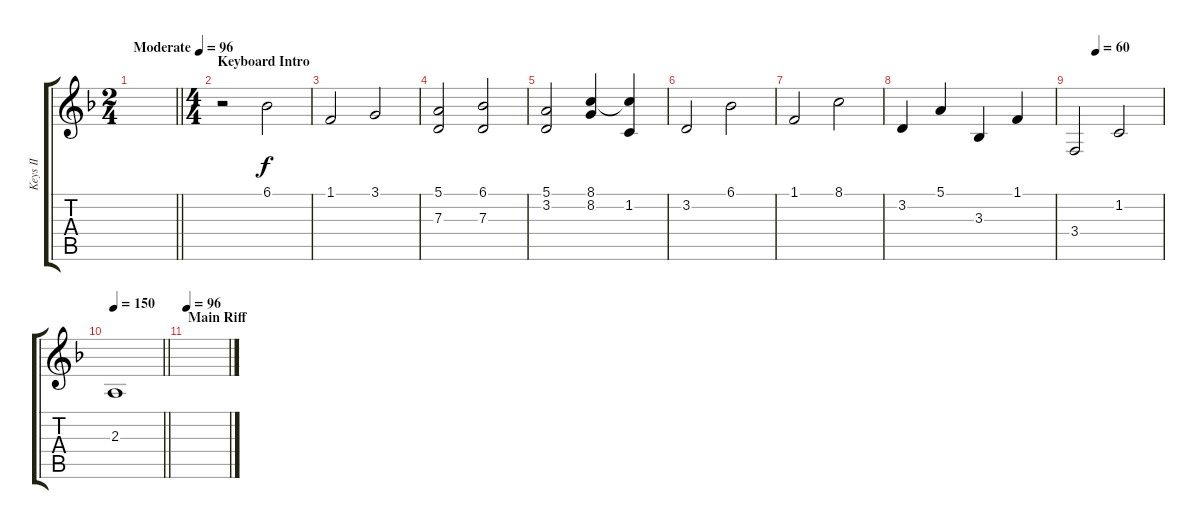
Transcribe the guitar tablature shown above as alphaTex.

\track ("Keys II" "Keys II") {instrument pad5bowed}
\staff {score tabs}
\tuning (E4 B3 G3 D3 A2 E2) {hide}
\ts (2 4)
\tempo (96 "Moderate")
\clef g2
\barLineRight lightlight
\ks dminor
|
\ts (4 4)
\section ("" "Keyboard Intro")
r.2 6.1.2 |
1.1.2 3.1.2 |
(5.1 7.3).2 (6.1 7.3).2 |
(5.1 3.2).2 (8.1 8.2).4 (8.1{t} 1.2).4 |
3.2.2 6.1.2 |
1.1.2 8.1.2 |
3.2.4 5.1.4 3.3.4 1.1.4 |
\tempo (60 0.25)
3.4.2 1.2.2 |
\tempo 150
\barLineRight lightlight
2.3.1 |
\section ("" "Main Riff")
\tempo 96
